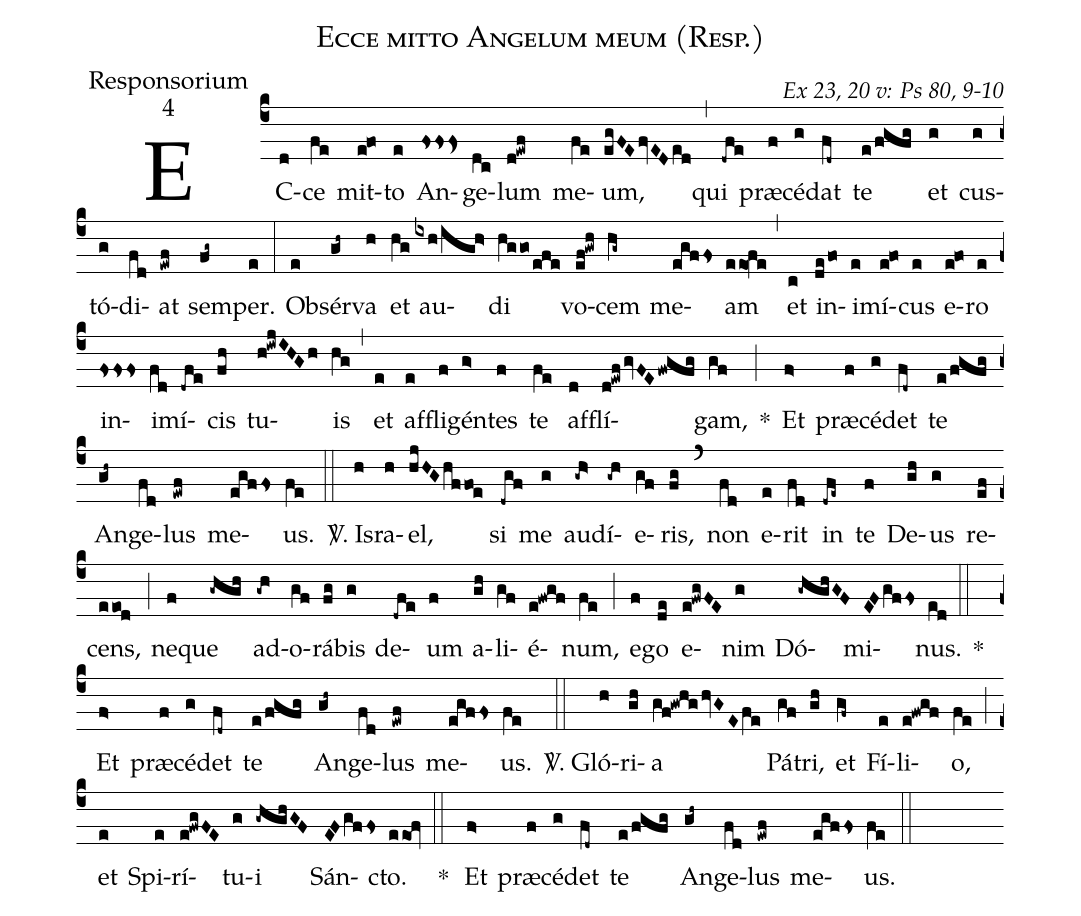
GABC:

name:Ecce mitto Angelum meum (Resp.);
office-part:Responsorium;
mode:4;
commentary:Ex 23, 20 v: Ps 80, 9-10;
%%
(c4)EC(d)ce(fe) mit(e!fo)to(e) An(fssfs>)ge(dc)lum(d!ewf) me(fe)um,(egFEfvEDed) (,) qui(-dfe) præ(f)cé(g)dat(fd~) te(e/fgfg) et(g) cus(g)tó(g)di(fd)at(ewf) sem(fg~)per.(e) (:) Ob(e)sér(gh~)va(h) et(hg) au(ixh/igh>)di(hggo/efe) vo(ef!gwh)cem(hg~) me(egffs)am(eeo!fe) (,) et(c) in(de/fo)i(e)mí(e!fo)cus(e) e(e!fo)ro(e) in(fsss)i(fd)mí(-dfe)cis(fh) tu(h!iwjIHGh)is(hg) (,) et(e) af(e)fli(f)gén(g>)tes(f) te(fe) af(d)flí(d!ewf/gvFE/fwgfg)gam,(gf) *(;) Et(f>) præ(f)cé(g)det(fd~) te(e/fgfg) An(gh~)ge(fd)lus(ewf) me(egffs)us.(fe) (::)

<sp>V/</sp>. Is(h)ra(h)el,(hjHGhffoe) si(-dgf) me(g) au(-gh>)dí(-gh)e(gf)ris,(fg) (`) non(fd) e(e)rit(fd) in(-dfe~) te(f) De(gh)us(g) re(ef)cens,(eeod) (;) ne(f)que(-ghgh) ad(-gh)o(gf)rá(fg)bis(g) de(-dfe)um(f) a(gh)li(gf)é(e!fwgf)num,(fe) (;) e(f)go(de) e(e!fwgFE)nim(g) Dó(-ghghGF)mi(EFgffs)nus.(ed) (::)
*() Et(f>) præ(f)cé(g)det(fd~) te(e/fgfg) An(gh~)ge(fd)lus(ewf) me(egffs)us.(fe) (::)

<sp>V/</sp>. Gló(h)ri(gh)a(gf!gwhg/hvGEfe) Pá(gf)tri,(gh) et(gf~) Fí(e)li(e!fwgf)o,(fe) (;)et(e) Spi(e)rí(e!fwgFE)tu(g)i(-ghghGF) Sán(EFgffs)cto.(eeof) (::)
*() Et(f>) præ(f)cé(g)det(fd~) te(e/fgfg) An(gh~)ge(fd)lus(ewf) me(egffs)us.(fe) (::)
